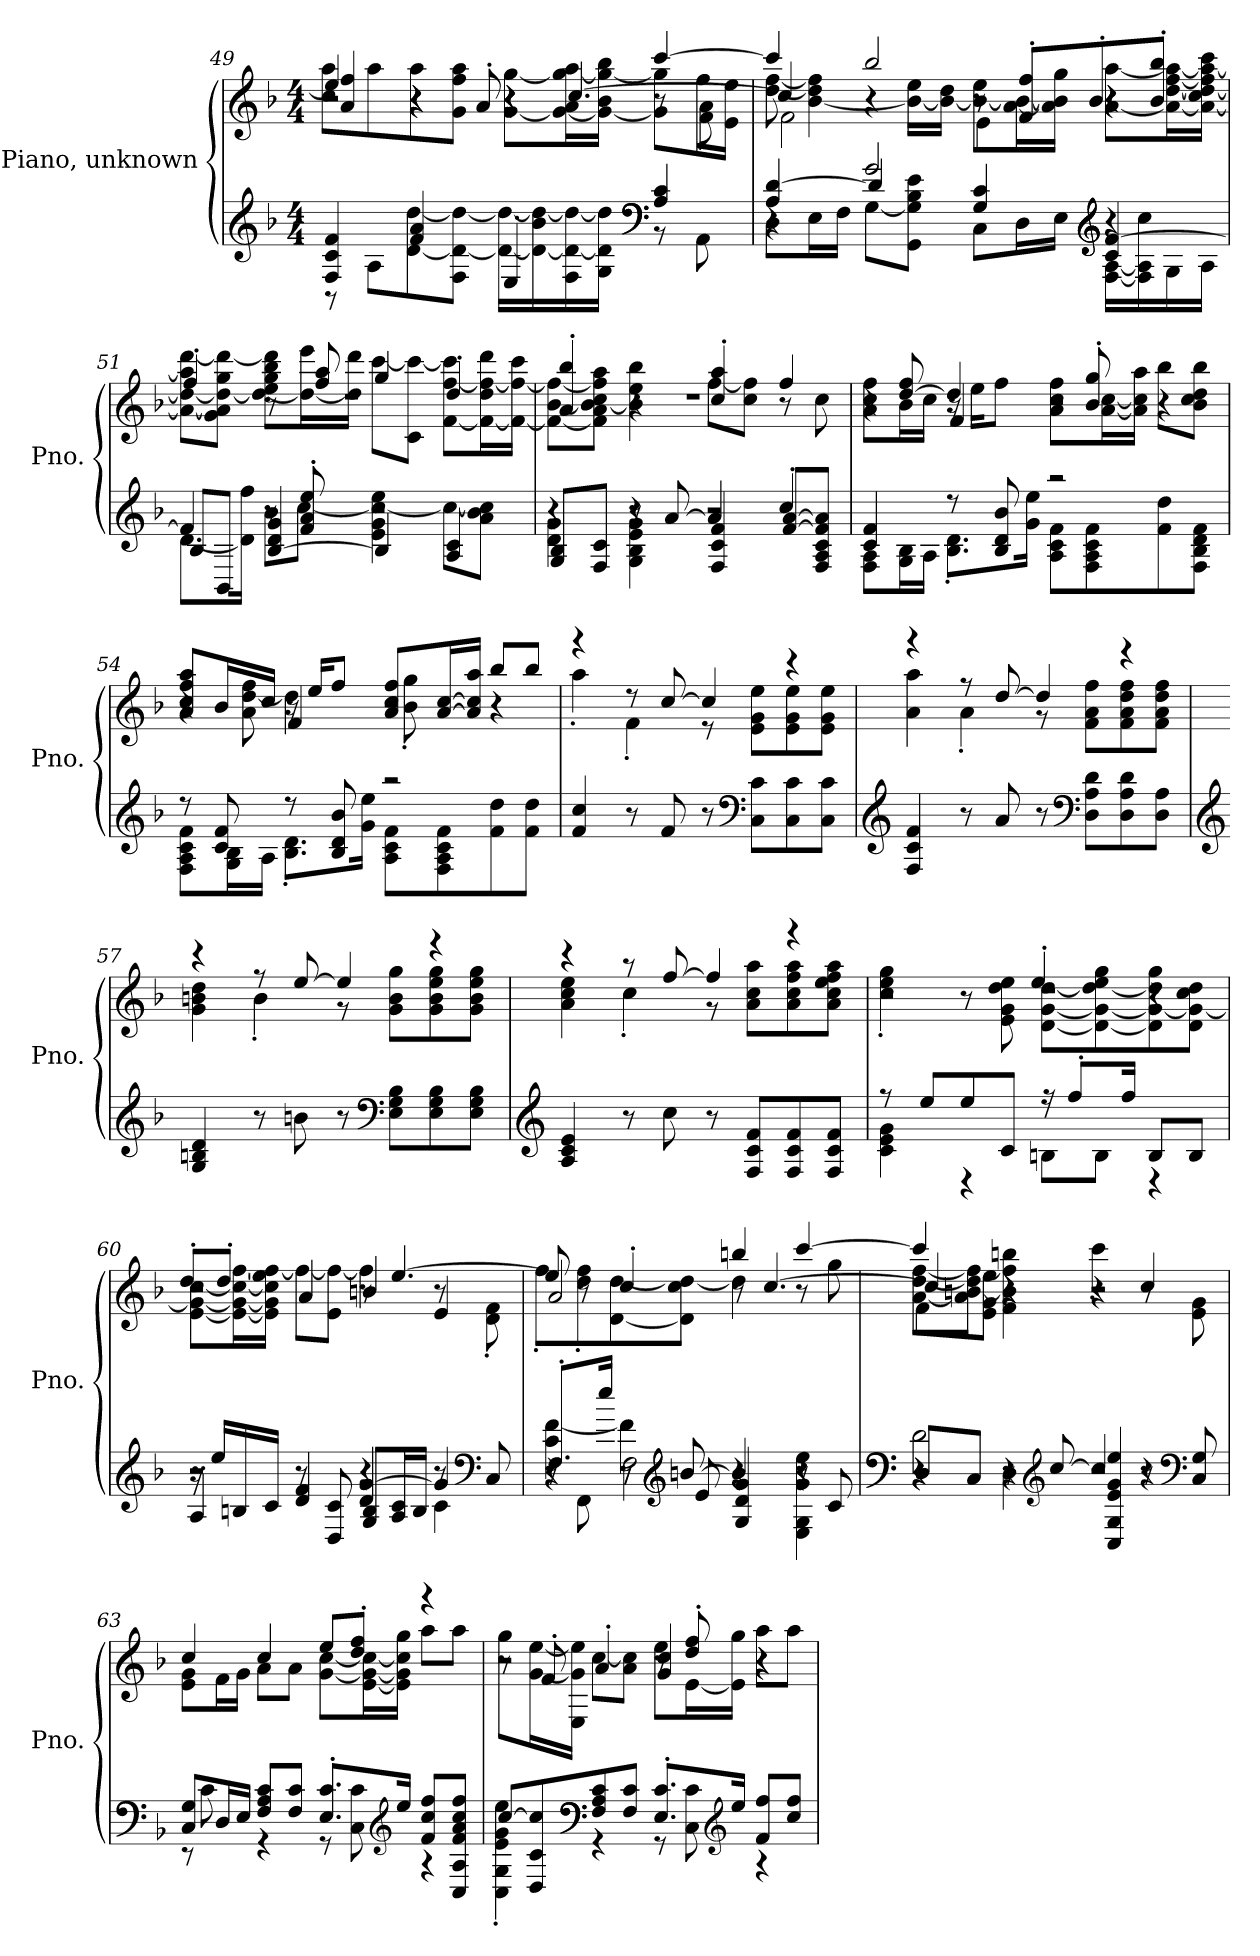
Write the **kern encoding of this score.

**kern	**kern
*part1	*part1
*staff2	*staff1
*I"Piano, unknown	*
*I'Pno.	*
!!LO:LB:g=z
*clefG2	*clefG2
*k[b-]	*k[b-]
*M4/4	*M4/4
=49	=49
*^	*^
*	*	*	*^
*	*	*	*	*^
4F/ 4c/ 4f/	8r	4ee/]	8cc\ 8aa\L	4a/ 4ff/	2r
.	8A\L	.	8aa\	.	.
4f/ 4a/	[8d\ [8dd\	4r	8aa\	4r	.
.	8F\ 8d\_ 8dd\_J	.	8g\ 8ff\ 8aa\J	.	.
4E'/	16d\_ 16dd\_LL	4r	[8g\ [8gg\L	8a'/	4r
.	16d\_ 16b-\ 16dd\_	.	.	.	.
.	16F\ 16d\_ 16dd\_	.	16g\_ 16a\ 16gg\_ 16aa\L	[4.cc/	.
.	16G\ 16d\] 16dd\]JJ	.	16g\_ 16b-\ 16gg\_ 16bb-\JJ	.	.
*clefF4	*	*	*	*	*
4A/ 4c/	8r	[4ccc/	8g\] 8gg\]L	.	8r
.	8AA\	.	16ff\L	.	8f\ 8a\
.	.	.	16e\ 16ee\JJ	.	.
=50	=50	=50	=50	=50	=50
*	*^	*	*	*	*
4r	8D\L	4A/ [4d/	4ccc/]	[8dd\ [8ff\	4cc/]	2f\
.	16E\L	.	.	[4b-\ 4dd\] 4ff\]	.	.
.	16F\JJ	.	.	.	.	.
2g/	[8G\L	4d/]	2bb-/	.	4r	.
.	8GG\ 8G\] 8B-\ 8e\J	.	.	16b-\_ 16ee\LL	.	.
.	.	.	.	16b-\_ 16dd\JJ	.	.
.	8C\L	4G/ 4c/	.	8b-\_ 8ee\L	8r	4e\
.	16D\L	.	.	[16a\ 16b-\_L	8f/' 8ff/'L	.
.	16E\JJ	.	.	16a\] 16b-\] 16gg\JJ	.	.
*clefG2	*	*	*	*	*	*
4c/ [4f/	[16F\ [16A\LL	4r	4r	[8a\ [8aa\L	8b-'/	4r
.	16F\] 16A\] 16cc\	.	.	.	.	.
.	16G\	.	.	16a\_ [16dd\ [16ff\ 16aa\_L	8b-/' 8bb-/'J	.
.	16A\JJ	.	.	16a\_ 16cc\ 16dd\_ 16ff\] 16aa\_ 16ccc\JJ	.	.
*	*	*	*	*	*v	*v
!!LO:LB:g=z
=51	=51	=51	=51	=51	=51
4f/]	[8.d\L	8B-/L	1r	8a\_ 8dd\_ 8aa\] [8ddd\L	4ff'/
.	.	8BB-/J	.	8g\ 8a\] 8dd\_ 8gg\ 8ddd\_J	.
.	16d\] 16ff\Jk	.	.	.	.
8r	8b-\L	[4B-/ 4d/ 4g/	.	8dd\_ 8ee\ 8gg\ 8bb-\ 8ddd\]L	8r
8f/' 8a/' 8ee/'	[8cc\J	.	.	16dd\_ 16eee\L	8ff/ 8aa/
.	.	.	.	16dd\] 16ddd\JJ	.
2r	4e\ 4g\ 4cc\_ 4ee\	4B-/]	.	[8ccc\L	4gg/
.	.	.	.	8c\ 8ccc\_J	.
.	8cc\L_	4A/ 4c/	.	[8f\ [8ff\ 8ccc\]L	4dd'/
.	8a\ 8b-\ 8cc\]J	.	.	16f\_ 16dd\ 16ff\_ 16ddd\L	.
.	.	.	.	16f\_ 16ff\_ 16ccc\JJ	.
=52	=52	=52	=52	=52	=52
4r	4d\ 4g\	8G/ 8B-/L	1r	8f\_ [8b-\ 8ff\_L	4a/' 4bb-/'
.	.	8F/ 8c/J	.	8f\] 8a\ 8b-\_ 8cc\ 8ff\] 8aa\J	.
8r	4G\ 4B-\ 4e\ 4g\	4r	.	4b-\] 4ee\ 4bb-\	4r
[8a/	.	.	.	.	.
4a/]	2r	4F/ 4c/ 4f/	.	[8ff\L	4cc/' 4aa/'
.	.	.	.	8cc\ 8ff\]J	.
4cc'/	.	[8f/ [8a/L	.	8r	4ff/
.	.	8F/ 8A/ 8c/ 8f/] 8a/]J	.	8cc\	.
*	*v	*v	*	*	*
!!LO:PB:g=z	!!	!!
=53	=53	=53	=53	=53
4c/ 4f/	8F\ 8A\L	8r	8a\ 8cc\ 8ff\L	4r
.	16G\ 16B-\L	[8dd/ 8ff/	16b-\L	.
.	16A\JJ	.	16cc\JJ	.
8r	8.B-\' 8.d\'L	4dd/]	16r	4f/
.	.	.	16ee\KL	.
8B-/ 8d/ 8b-/	.	.	8ff\J	.
.	16g\ 16ee\Jk	.	.	.
2r	8A\ 8c\ 8f\L	8r	8a\ 8cc\ 8ff\L	2r
.	8F\ 8A\ 8c\ 8f\	8b-/' 8gg/'	[16a\ [16cc\L	.
.	.	.	16a\] 16cc\] 16aa\JJ	.
.	8f\ 8dd\	4r	8bb-\L	.
.	8F\ 8B-\ 8d\ 8f\J	.	8b-\ 8cc\ 8dd\ 8bb-\J	.
=54	=54	=54	=54	=54
8r	8F\ 8A\ 8c\ 8f\L	8a/ 8cc/ 8ff/ 8aa/L	8r	4r
8c/ 8f/	16G\ 16B-\L	16b-/L	8a\ [8dd\ 8ff\	.
.	16A\JJ	16cc/JJ	.	.
8r	8.B-\' 8.d\'L	16r	4dd\]	4f/
.	.	16ee/KL	.	.
8B-/ 8d/ 8b-/	.	8ff/J	.	.
.	16g\ 16ee\Jk	.	.	.
2r	8A\ 8c\ 8f\L	8a/ 8cc/ 8ff/L	8r	2r
.	8F\ 8A\ 8c\ 8f\	[16a/ [16cc/L	8b-\' 8gg\'	.
.	.	16a/] 16cc/] 16aa/JJ	.	.
.	8f\ 8dd\	8bb-/L	4r	.
.	8f\ 8dd\J	8bb-/J	.	.
*v	*v	*	*	*
*	*	*v	*v
!!LO:LB:g=z
=55	=55	=55
4f/ 4cc/	4r	4aa'\
8r	8r	4f'\
8f/	[8cc/	.
8r	4cc/]	8r
*clefF4	*	*
8C\ 8c\L	.	8e\ 8g\ 8ee\L
8C\ 8c\	4r	8e\ 8g\ 8ee\
8C\ 8c\J	.	8e\ 8g\ 8ee\J
=56	=56	=56
*clefG2	*	*
4F/ 4c/ 4f/	4r	4a\ 4aa\
8r	8r	4a'\
8a/	[8dd/	.
8r	4dd/]	8r
*clefF4	*	*
8D\ 8A\ 8d\L	.	8f\ 8a\ 8ff\L
8D\ 8A\ 8d\	4r	8f\ 8a\ 8dd\ 8ff\
8D\ 8A\J	.	8f\ 8a\ 8dd\ 8ff\J
=57	=57	=57
*clefG2	*	*
4G/ 4Bn/ 4d/	4r	4g\ 4bn\ 4dd\
8r	8r	4b'\
8bn\	[8ee/	.
8r	4ee/]	8r
*clefF4	*	*
8E\ 8G\ 8B\L	.	8g\ 8b\ 8gg\L
8E\ 8G\ 8B\	4r	8g\ 8b\ 8ee\ 8gg\
8E\ 8G\ 8B\J	.	8g\ 8b\ 8ee\ 8gg\J
!!LO:LB:g=z	!!
=58	=58	=58
*clefG2	*	*
4A/ 4c/ 4e/	4r	4a\ 4cc\ 4ee\
8r	8r	4cc'\
8cc\	[8ff/	.
8r	4ff/]	8r
8F/ 8c/ 8f/L	.	8a\ 8cc\ 8aa\L
8F/ 8c/ 8f/	4r	8a\ 8cc\ 8ff\ 8aa\
8F/ 8c/ 8f/J	.	8a\ 8cc\ 8ee\ 8ff\ 8aa\J
=59	=59	=59
*^	*	*^
8r	4c\ 4e\ 4g\	1r	4cc\' 4ee\' 4gg\'	2r
8ee/L	.	.	.	.
8ee/	4r	.	8r	.
8c/J	.	.	8e\ 8g\ 8dd\ 8ee\	.
16r	8Bn\L	.	[8d\ [8g\ [8dd\L	4ee'/
8ff'/L	.	.	.	.
.	8B\J	.	8d\_ 8g\_ 8dd\_ 8ee\ 8gg\	.
16ff/Jk	.	.	.	.
8B/L	4r	.	8d\] 8g\_ 8dd\] 8gg\	4r
8B/J	.	.	8d\ 8g\_ 8cc\ 8dd\J	.
=60	=60	=60	=60	=60
*	*^	*	*	*
4A'/	2r	16r	2r	[8e\ 8g\_ [8cc\L	8dd'/L
.	.	16ee/LL	.	.	.
.	.	16Bn/	.	16e\_ 16g\_ 16cc\_ [16ff\L	8dd'/J
.	.	16c/JJ	.	16e\] 16g\] 16cc\] 16ee\ 16ff\_JJ	.
4d/ 4f/	.	8r	.	8ff\L_	4a/
.	.	8D/ 8c/	.	8e\ 8ff\_J	.
4d/ [4g/	4r	8G/ 8B/L	8r	4ff\]	4bn/
.	.	16A/ 16c/L	[4.ee/	.	.
.	.	16B/JJ	.	.	.
4g/]	4c\	8r	.	8r	4e/
*clefF4	*	*	*	*	*
.	.	8C/	.	8d\' 8f\'	.
!!LO:LB:g=z	!!	!!
=61	=61	=61	=61	=61	=61
*	*	*^	*	*	*
4r	4c\ [4f\	8.F'/L	8r	8ee/]	8ff'\L	2a/
.	.	.	8FF\	8r	8dd\' 8ff\'	.
.	.	16ee/Jk	.	.	.	.
8r	4f\]	8r	2F\	4cc'/	[8d\ [8dd\	.
*clefG2	*	*	*	*	*	*
[8bn/	.	8e/	.	.	8d\] 8cc\ 8dd\_J	.
4b/]	4r	4G/ 4d/ 4g/	.	4bbn/	4dd\]	8r
.	.	.	.	.	.	[4.cc/
4r	4E\ 4G\ 4g\ 4ee\	8r	4r	[4ccc/	8r	.
.	.	8c/	.	.	8gg\	.
*	*	*	*	*v	*v	*v
=62	=62	=62	=62	=62
*clefF4	*	*	*	*
*	*	*	*	*^
*	*	*	*	*	*^
*	*	*	*	*	*	*^
4r	2d\	8D/L	4r	4ccc/]	[8a\ [8dd\ [8ff\L	4cc/]	8f\L
.	.	8C/J	.	.	8a\] [8bn\ 8dd\] 8ff\_J	.	8e\ 8g\ 8ee\J
8r	.	4r	4D\	4r	4f\ 4b\] 4ff\] 4bbn\	4r	4r
*clefG2	*	*	*	*	*	*	*
[8cc/	.	.	.	.	.	.	.
4cc/]	2r	4C/ 4G/ 4e/ 4g/ 4ee/	2r	2r	4ccc'\	4r	2r
4r	.	8r	.	.	8r	4cc/	.
*clefF4	*	*	*	*	*	*	*
.	.	8C/ 8G/	.	.	8e\ 8g\	.	.
*	*v	*v	*v	*	*	*	*
*	*	*	*v	*v	*v
!!LO:LB:g=z
=63	=63	=63	=63
8C/ 8G/L	8r	4cc/	8e\ 8g\L
16D/L	8c\	.	16f\L
16E/JJ	.	.	16g\JJ
8F/ 8A/ 8c/L	4r	4cc/	8a\L
8F/ 8c/J	.	.	8a\J
8.E/' 8.c/'L	8r	8ee/L	[8g\ [8cc\L
.	8C\ 8c\	8dd/' 8ff/'J	[16e\ 16g\_ 16cc\_L
*clefG2	*	*	*
16ee/Jk	.	.	16e\] 16g\] 16cc\] 16gg\JJ
8f/ 8cc/ 8ff/L	4r	4r	8aa\L
8C/ 8A/ 8f/ 8a/ 8cc/ 8ff/J	.	.	8aa\J
=64	=64	=64	=64
*	*	*	*^
[8cc/L	4C\' 4G\' 4e\' 4g\' 4ee\'	2r	8gg\L	8r
8D/ 8c/ 8cc/]	.	.	[16g\ [16ee\L	8f'/
.	.	.	16E\ 16g\] 16ee\]JJ	.
*clefF4	*	*	*	*
8F/ 8A/ 8c/	4r	.	[8cc\L	4a'/
8F/ 8c/J	.	.	8a\ 8cc\]J	.
8.E/' 8.c/'L	8r	8r	8ee\L	4g/ 4cc/
.	8C\ 8c\	8dd/' 8ff/'	[16e\L	.
*clefG2	*	*	*	*
16ee/Jk	.	.	16e\] 16gg\JJ	.
8f/ 8ff/L	4r	4r	8aa\L	4r
8cc/ 8ff/J	.	.	8aa\J	.
*v	*v	*	*	*
*	*v	*v	*v
=	=
*-	*-
